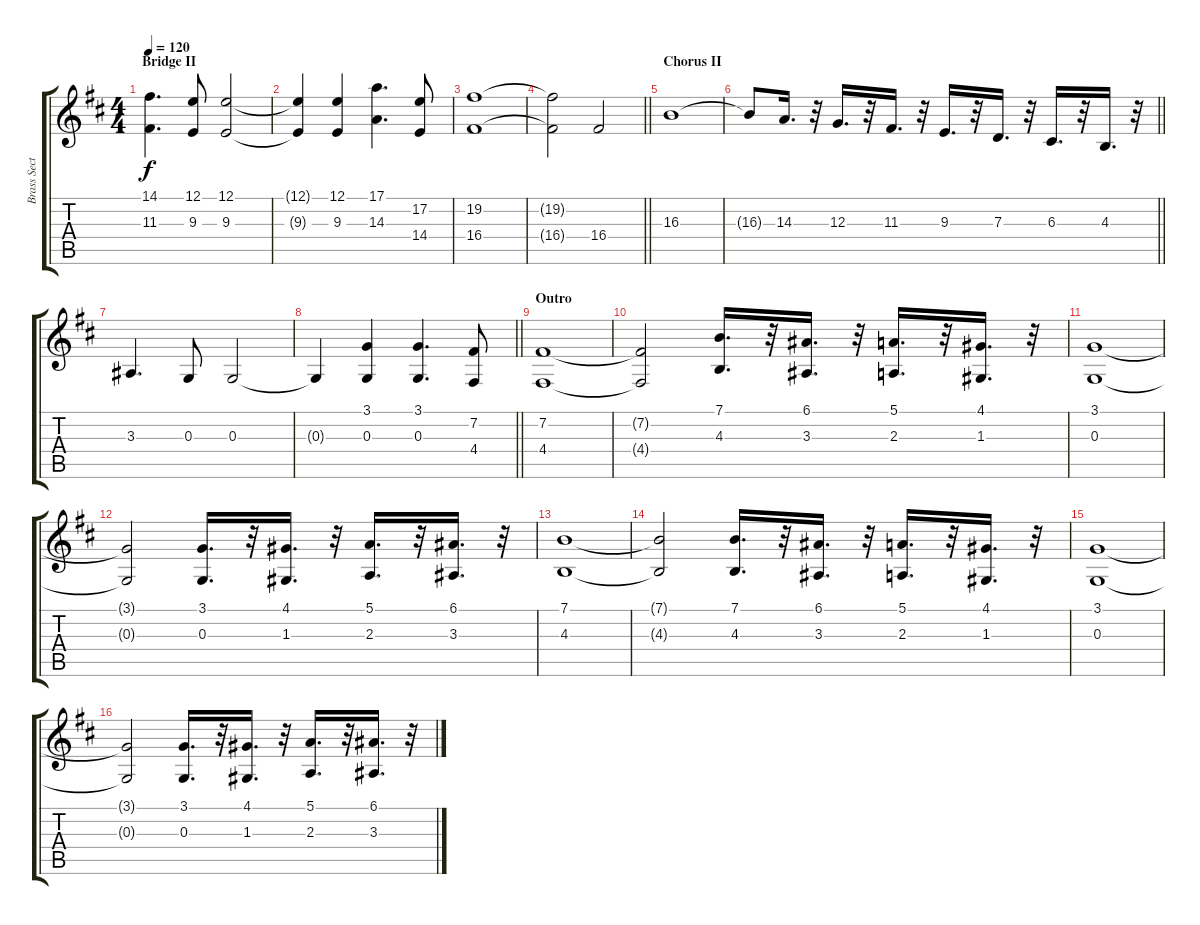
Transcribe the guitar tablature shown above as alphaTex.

\track ("Brass Section" "Brass Sect") {instrument brasssection}
\staff {score tabs}
\tuning (E4 B3 G3 D3 A2 E2) {hide}
\ts (4 4)
\section ("" "Bridge II")
\tempo 120
\clef g2
\ks bminor
(14.1 11.3).4{d dy f} (12.1 9.3).8 (12.1 9.3).2 |
(12.1{t} 9.3{t}).4 (12.1 9.3).4 (17.1 14.3).4{d} (17.2 14.4).8 |
(19.2 16.4).1 |
\barLineRight lightlight
(19.2{t} 16.4{t}).2 16.4.2 |
\section ("" "Chorus II")
16.3.1 |
\barLineRight lightlight
16.3{t}.8 14.3.16{d} r.32 12.3.16{d} r.32 11.3.16{d} r.32 9.3.16{d} r.32 7.3.16{d} r.32 6.3.16{d} r.32 4.3.16{d} r.32 |
3.3.4{d} 0.3.8 0.3.2 |
\barLineRight lightlight
0.3{t}.4 (3.1 0.3).4 (3.1 0.3).4{d} (7.2 4.4).8 |
\section ("" "Outro")
(7.2 4.4).1 |
(7.2{t} 4.4{t}).2 (7.1 4.3).16{d} r.32 (6.1 3.3).16{d} r.32 (5.1 2.3).16{d} r.32 (4.1 1.3).16{d} r.32 |
(3.1 0.3).1 |
(3.1{t} 0.3{t}).2 (3.1 0.3).16{d} r.32 (4.1 1.3).16{d} r.32 (5.1 2.3).16{d} r.32 (6.1 3.3).16{d} r.32 |
(7.1 4.3).1 |
(7.1{t} 4.3{t}).2 (7.1 4.3).16{d} r.32 (6.1 3.3).16{d} r.32 (5.1 2.3).16{d} r.32 (4.1 1.3).16{d} r.32 |
(3.1 0.3).1 |
(3.1{t} 0.3{t}).2 (3.1 0.3).16{d} r.32 (4.1 1.3).16{d} r.32 (5.1 2.3).16{d} r.32 (6.1 3.3).16{d} r.32
